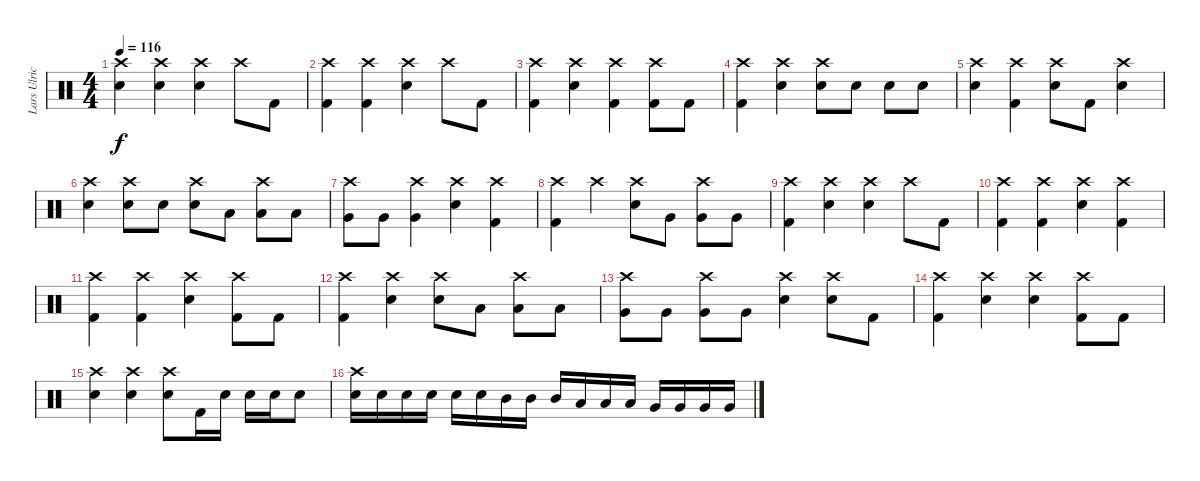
\track ("Lars Ulrich" "Lars Ulric") {instrument percussion}
\staff {score}
\articulation defaults
\ts (4 4)
\tempo 116
\clef neutral
\ks c
("Crash high (hit)" "Snare (hit) 2").4{dy f} ("Crash high (hit)" "Snare (hit) 2").4 ("Crash high (hit)" "Snare (hit) 2").4 "Crash high (hit)".8 "Kick (hit) 2".8 |
("Crash high (hit)" "Kick (hit) 2").4 ("Crash high (hit)" "Kick (hit) 2").4 ("Crash high (hit)" "Snare (hit) 2").4 "Crash high (hit)".8 "Kick (hit) 2".8 |
("Crash high (hit)" "Kick (hit) 2").4 ("Crash high (hit)" "Snare (hit) 2").4 ("Crash high (hit)" "Kick (hit) 2").4 ("Crash high (hit)" "Kick (hit) 2").8 "Kick (hit) 2".8 |
("Crash high (hit)" "Kick (hit) 2").4 ("Crash high (hit)" "Snare (hit) 2").4 ("Crash high (hit)" "Snare (hit) 2").8 "Snare (hit) 2".8 "Snare (hit) 2".8 "Snare (hit) 2".8 |
("Crash high (hit)" "Snare (hit) 2").4 ("Crash high (hit)" "Kick (hit) 2").4 ("Crash high (hit)" "Snare (hit) 2").8 "Kick (hit) 2".8 ("Crash high (hit)" "Snare (hit) 2").4 |
("Crash high (hit)" "Snare (hit) 2").4 ("Crash high (hit)" "Snare (hit) 2").8 "Snare (hit) 2".8 ("Crash high (hit)" "Snare (hit) 2").8 "Low Tom (hit)".8 ("Crash high (hit)" "Low Tom (hit)").8 "Low Tom (hit)".8 |
("Crash high (hit)" "Very Low Tom (hit)").8 "Very Low Tom (hit)".8 ("Crash high (hit)" "Very Low Tom (hit)").4 ("Crash high (hit)" "Snare (hit) 2").4 ("Crash high (hit)" "Kick (hit) 2").4 |
("Crash high (hit)" "Kick (hit) 2").4 "Crash high (hit)".4 ("Crash high (hit)" "Snare (hit) 2").8 "Very Low Tom (hit)".8 ("Crash high (hit)" "Very Low Tom (hit)").8 "Very Low Tom (hit)".8 |
("Crash high (hit)" "Kick (hit) 2").4 ("Crash high (hit)" "Snare (hit) 2").4 ("Crash high (hit)" "Snare (hit) 2").4 "Crash high (hit)".8 "Kick (hit) 2".8 |
("Crash high (hit)" "Kick (hit) 2").4 ("Crash high (hit)" "Kick (hit) 2").4 ("Crash high (hit)" "Snare (hit) 2").4 ("Crash high (hit)" "Kick (hit) 2").4 |
("Crash high (hit)" "Kick (hit) 2").4 ("Crash high (hit)" "Kick (hit) 2").4 ("Crash high (hit)" "Snare (hit) 2").4 ("Crash high (hit)" "Kick (hit) 2").8 "Kick (hit) 2".8 |
("Crash high (hit)" "Kick (hit) 2").4 ("Crash high (hit)" "Snare (hit) 2").4 ("Crash high (hit)" "Snare (hit) 2").8 "Low Tom (hit)".8 ("Crash high (hit)" "Low Tom (hit)").8 "Low Tom (hit)".8 |
("Crash high (hit)" "Very Low Tom (hit)").8 "Very Low Tom (hit)".8 ("Crash high (hit)" "Very Low Tom (hit)").8 "Very Low Tom (hit)".8 ("Crash high (hit)" "Snare (hit) 2").4 ("Crash high (hit)" "Snare (hit) 2").8 "Kick (hit) 2".8 |
("Crash high (hit)" "Kick (hit) 2").4 ("Crash high (hit)" "Snare (hit) 2").4 ("Crash high (hit)" "Snare (hit) 2").4 ("Crash high (hit)" "Kick (hit) 2").8 "Kick (hit) 2".8 |
("Crash high (hit)" "Snare (hit) 2").4 ("Crash high (hit)" "Snare (hit) 2").4 ("Crash high (hit)" "Snare (hit) 2").8 "Kick (hit) 2".16 "Snare (hit) 2".16 "Snare (hit) 2".16 "Snare (hit) 2".16 "Snare (hit) 2".8 |
("Crash high (hit)" "Snare (hit) 2").16 "Snare (hit) 2".16 "Snare (hit) 2".16 "Snare (hit) 2".16 "Snare (hit) 2".16 "Snare (hit) 2".16 "Mid Tom (hit)".16 "Mid Tom (hit)".16 "Mid Tom (hit)".16 "Low Tom (hit)".16 "Low Tom (hit)".16 "Low Tom (hit)".16 "Very Low Tom (hit)".16 "Very Low Tom (hit)".16 "Very Low Tom (hit)".16 "Very Low Tom (hit)".16
